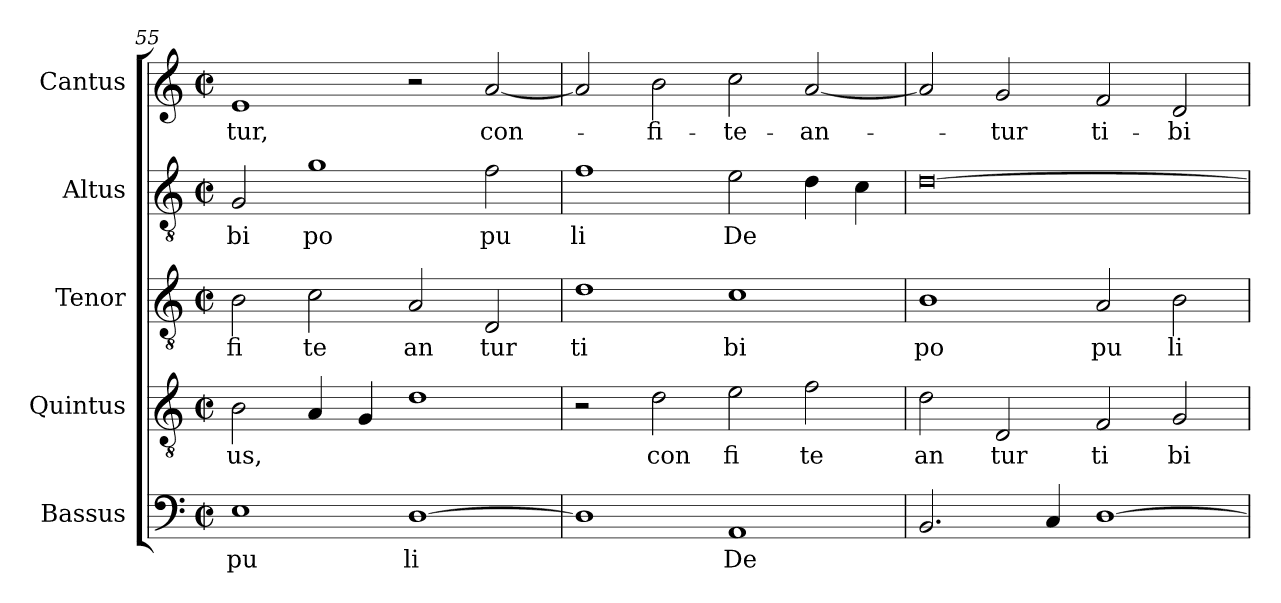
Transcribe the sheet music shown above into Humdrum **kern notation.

**kern	**text	**kern	**text	**kern	**text	**kern	**text	**kern	**text
*part5	*part5	*part4	*part4	*part3	*part3	*part2	*part2	*part1	*part1
*staff5	*staff5	*staff4	*staff4	*staff3	*staff3	*staff2	*staff2	*staff1	*staff1
*I"Bassus	*	*I"Quintus	*	*I"Tenor	*	*I"Altus	*	*I"Cantus	*
*clefF4	*	*clefGv2	*	*clefGv2	*	*clefGv2	*	*clefG2	*
*M2/2	*	*M2/2	*	*M2/2	*	*M2/2	*	*M2/2	*
*met(c|)	*	*met(c|)	*	*met(c|)	*	*met(c|)	*	*met(c|)	*
=55	=55	=55	=55	=55	=55	=55	=55	=55	=55
!	!LO:LY:b:cj	!	!LO:LY:b	!	!LO:LY:b:cj	!	!LO:LY:b:cj	!	!LO:LY:b:cj
1E	pu	2B\	us,	2B\	fi	2G/	bi	1e	-tur,
!	!	!	!	!	!LO:LY:b:cj	!	!LO:LY:b:cj	!	!
.	.	4A/	.	2c\	te	1g	po	.	.
.	.	4G/	.	.	.	.	.	.	.
!	!LO:LY:b:cj	!	!	!	!LO:LY:b:cj	!	!	!	!
[>1D	li	1d	.	2A/	an	.	.	2r	.
!	!	!	!	!	!LO:LY:b:cj	!	!LO:LY:b:cj	!	!LO:LY:b
.	.	.	.	2D/	tur	2f\	pu	[<2a/	con-
=56	=56	=56	=56	=56	=56	=56	=56	=56	=56
!	!	!	!	!	!LO:LY:b:cj	!	!LO:LY:b:cj	!	!
1D]	.	2r	.	1d	ti	1f	li	2a/]	.
!	!	!	!LO:LY:b:cj	!	!	!	!	!	!LO:LY:b:cj
.	.	2d\	con	.	.	.	.	2b\	-fi-
!	!LO:LY:b:cj	!	!LO:LY:b:cj	!	!LO:LY:b:cj	!	!LO:LY:b	!	!LO:LY:b:cj
1AA	De	2e\	fi	1c	bi	2e\	De	2cc\	-te-
!	!	!	!LO:LY:b:cj	!	!	!	!	!	!LO:LY:b:cj
.	.	2f\	te	.	.	4d\	.	[<2a/	-an-
.	.	.	.	.	.	4c\	.	.	.
=57	=57	=57	=57	=57	=57	=57	=57	=57	=57
!	!	!	!LO:LY:b:cj	!	!LO:LY:b:cj	!	!	!	!
2.BB/	.	2d\	an	1B	po	[>0d	.	2a/]	.
!	!	!	!LO:LY:b:cj	!	!	!	!	!	!LO:LY:b:cj
.	.	2D/	tur	.	.	.	.	2g/	-tur
4C/	.	.	.	.	.	.	.	.	.
!	!	!	!LO:LY:b:cj	!	!LO:LY:b:cj	!	!	!	!LO:LY:b:cj
[>1D	.	2F/	ti	2A/	pu	.	.	2f/	ti-
!	!	!	!LO:LY:b:cj	!	!LO:LY:b:cj	!	!	!	!LO:LY:b:cj
.	.	2G/	bi	2B\	li	.	.	2d/	-bi
=	=	=	=	=	=	=	=	=	=
*-	*-	*-	*-	*-	*-	*-	*-	*-	*-
